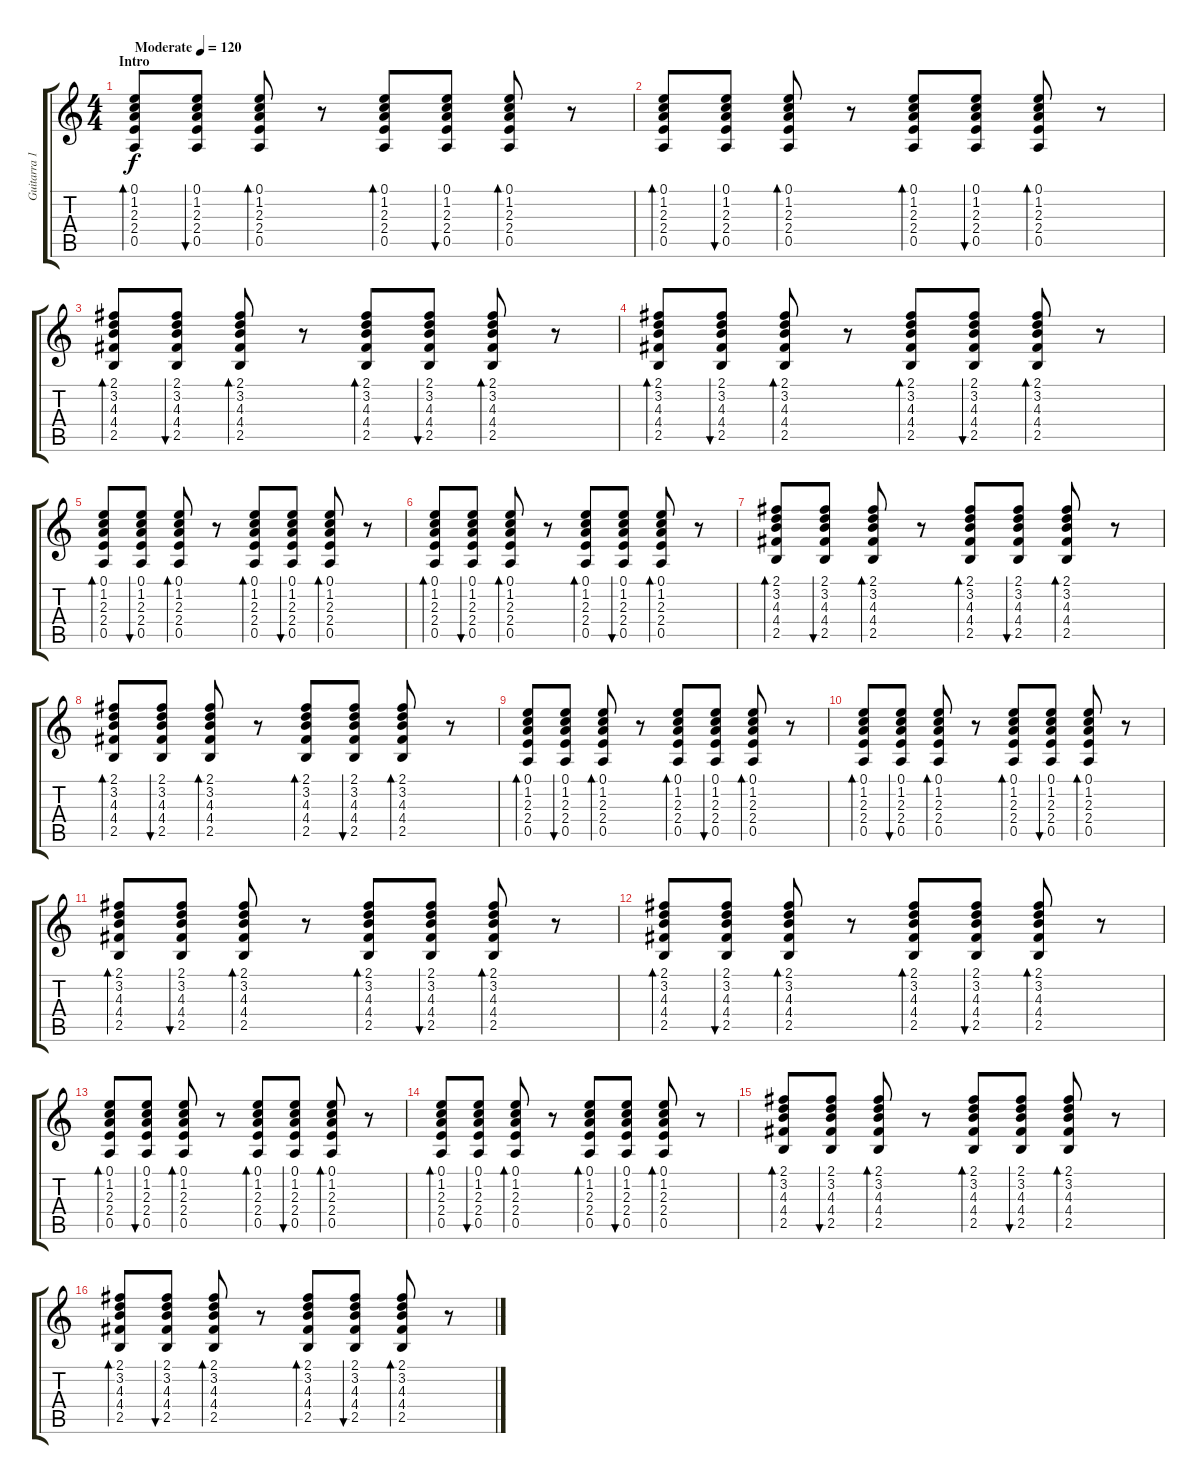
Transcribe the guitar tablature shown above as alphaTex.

\track ("Guitarra 1" "Guitarra 1") {instrument acousticguitarsteel}
\staff {score tabs}
\tuning (E4 B3 G3 D3 A2 E2) {hide}
\ts (4 4)
\section ("" "Intro")
\tempo (120 "Moderate")
\clef g2
\ks c
(0.1 1.2 2.3 2.4 0.5).8{bd 60 dy f instrument acousticguitarsteel} (0.1 1.2 2.3 2.4 0.5).8{bu 60} (0.1 1.2 2.3 2.4 0.5).8{bd 60} r.8 (0.1 1.2 2.3 2.4 0.5).8{bd 60} (0.1 1.2 2.3 2.4 0.5).8{bu 60} (0.1 1.2 2.3 2.4 0.5).8{bd 60} r.8 |
(0.1 1.2 2.3 2.4 0.5).8{bd 60} (0.1 1.2 2.3 2.4 0.5).8{bu 60} (0.1 1.2 2.3 2.4 0.5).8{bd 60} r.8 (0.1 1.2 2.3 2.4 0.5).8{bd 60} (0.1 1.2 2.3 2.4 0.5).8{bu 60} (0.1 1.2 2.3 2.4 0.5).8{bd 60} r.8 |
(2.1 3.2 4.3 4.4 2.5).8{bd 60} (2.1 3.2 4.3 4.4 2.5).8{bu 60} (2.1 3.2 4.3 4.4 2.5).8{bd 60} r.8 (2.1 3.2 4.3 4.4 2.5).8{bd 60} (2.1 3.2 4.3 4.4 2.5).8{bu 60} (2.1 3.2 4.3 4.4 2.5).8{bd 60} r.8 |
(2.1 3.2 4.3 4.4 2.5).8{bd 60} (2.1 3.2 4.3 4.4 2.5).8{bu 60} (2.1 3.2 4.3 4.4 2.5).8{bd 60} r.8 (2.1 3.2 4.3 4.4 2.5).8{bd 60} (2.1 3.2 4.3 4.4 2.5).8{bu 60} (2.1 3.2 4.3 4.4 2.5).8{bd 60} r.8 |
(0.1 1.2 2.3 2.4 0.5).8{bd 60} (0.1 1.2 2.3 2.4 0.5).8{bu 60} (0.1 1.2 2.3 2.4 0.5).8{bd 60} r.8 (0.1 1.2 2.3 2.4 0.5).8{bd 60} (0.1 1.2 2.3 2.4 0.5).8{bu 60} (0.1 1.2 2.3 2.4 0.5).8{bd 60} r.8 |
(0.1 1.2 2.3 2.4 0.5).8{bd 60} (0.1 1.2 2.3 2.4 0.5).8{bu 60} (0.1 1.2 2.3 2.4 0.5).8{bd 60} r.8 (0.1 1.2 2.3 2.4 0.5).8{bd 60} (0.1 1.2 2.3 2.4 0.5).8{bu 60} (0.1 1.2 2.3 2.4 0.5).8{bd 60} r.8 |
(2.1 3.2 4.3 4.4 2.5).8{bd 60} (2.1 3.2 4.3 4.4 2.5).8{bu 60} (2.1 3.2 4.3 4.4 2.5).8{bd 60} r.8 (2.1 3.2 4.3 4.4 2.5).8{bd 60} (2.1 3.2 4.3 4.4 2.5).8{bu 60} (2.1 3.2 4.3 4.4 2.5).8{bd 60} r.8 |
(2.1 3.2 4.3 4.4 2.5).8{bd 60} (2.1 3.2 4.3 4.4 2.5).8{bu 60} (2.1 3.2 4.3 4.4 2.5).8{bd 60} r.8 (2.1 3.2 4.3 4.4 2.5).8{bd 60} (2.1 3.2 4.3 4.4 2.5).8{bu 60} (2.1 3.2 4.3 4.4 2.5).8{bd 60} r.8 |
(0.1 1.2 2.3 2.4 0.5).8{bd 60} (0.1 1.2 2.3 2.4 0.5).8{bu 60} (0.1 1.2 2.3 2.4 0.5).8{bd 60} r.8 (0.1 1.2 2.3 2.4 0.5).8{bd 60} (0.1 1.2 2.3 2.4 0.5).8{bu 60} (0.1 1.2 2.3 2.4 0.5).8{bd 60} r.8 |
(0.1 1.2 2.3 2.4 0.5).8{bd 60} (0.1 1.2 2.3 2.4 0.5).8{bu 60} (0.1 1.2 2.3 2.4 0.5).8{bd 60} r.8 (0.1 1.2 2.3 2.4 0.5).8{bd 60} (0.1 1.2 2.3 2.4 0.5).8{bu 60} (0.1 1.2 2.3 2.4 0.5).8{bd 60} r.8 |
(2.1 3.2 4.3 4.4 2.5).8{bd 60} (2.1 3.2 4.3 4.4 2.5).8{bu 60} (2.1 3.2 4.3 4.4 2.5).8{bd 60} r.8 (2.1 3.2 4.3 4.4 2.5).8{bd 60} (2.1 3.2 4.3 4.4 2.5).8{bu 60} (2.1 3.2 4.3 4.4 2.5).8{bd 60} r.8 |
(2.1 3.2 4.3 4.4 2.5).8{bd 60} (2.1 3.2 4.3 4.4 2.5).8{bu 60} (2.1 3.2 4.3 4.4 2.5).8{bd 60} r.8 (2.1 3.2 4.3 4.4 2.5).8{bd 60} (2.1 3.2 4.3 4.4 2.5).8{bu 60} (2.1 3.2 4.3 4.4 2.5).8{bd 60} r.8 |
(0.1 1.2 2.3 2.4 0.5).8{bd 60} (0.1 1.2 2.3 2.4 0.5).8{bu 60} (0.1 1.2 2.3 2.4 0.5).8{bd 60} r.8 (0.1 1.2 2.3 2.4 0.5).8{bd 60} (0.1 1.2 2.3 2.4 0.5).8{bu 60} (0.1 1.2 2.3 2.4 0.5).8{bd 60} r.8 |
(0.1 1.2 2.3 2.4 0.5).8{bd 60} (0.1 1.2 2.3 2.4 0.5).8{bu 60} (0.1 1.2 2.3 2.4 0.5).8{bd 60} r.8 (0.1 1.2 2.3 2.4 0.5).8{bd 60} (0.1 1.2 2.3 2.4 0.5).8{bu 60} (0.1 1.2 2.3 2.4 0.5).8{bd 60} r.8 |
(2.1 3.2 4.3 4.4 2.5).8{bd 60} (2.1 3.2 4.3 4.4 2.5).8{bu 60} (2.1 3.2 4.3 4.4 2.5).8{bd 60} r.8 (2.1 3.2 4.3 4.4 2.5).8{bd 60} (2.1 3.2 4.3 4.4 2.5).8{bu 60} (2.1 3.2 4.3 4.4 2.5).8{bd 60} r.8 |
(2.1 3.2 4.3 4.4 2.5).8{bd 60} (2.1 3.2 4.3 4.4 2.5).8{bu 60} (2.1 3.2 4.3 4.4 2.5).8{bd 60} r.8 (2.1 3.2 4.3 4.4 2.5).8{bd 60} (2.1 3.2 4.3 4.4 2.5).8{bu 60} (2.1 3.2 4.3 4.4 2.5).8{bd 60} r.8
